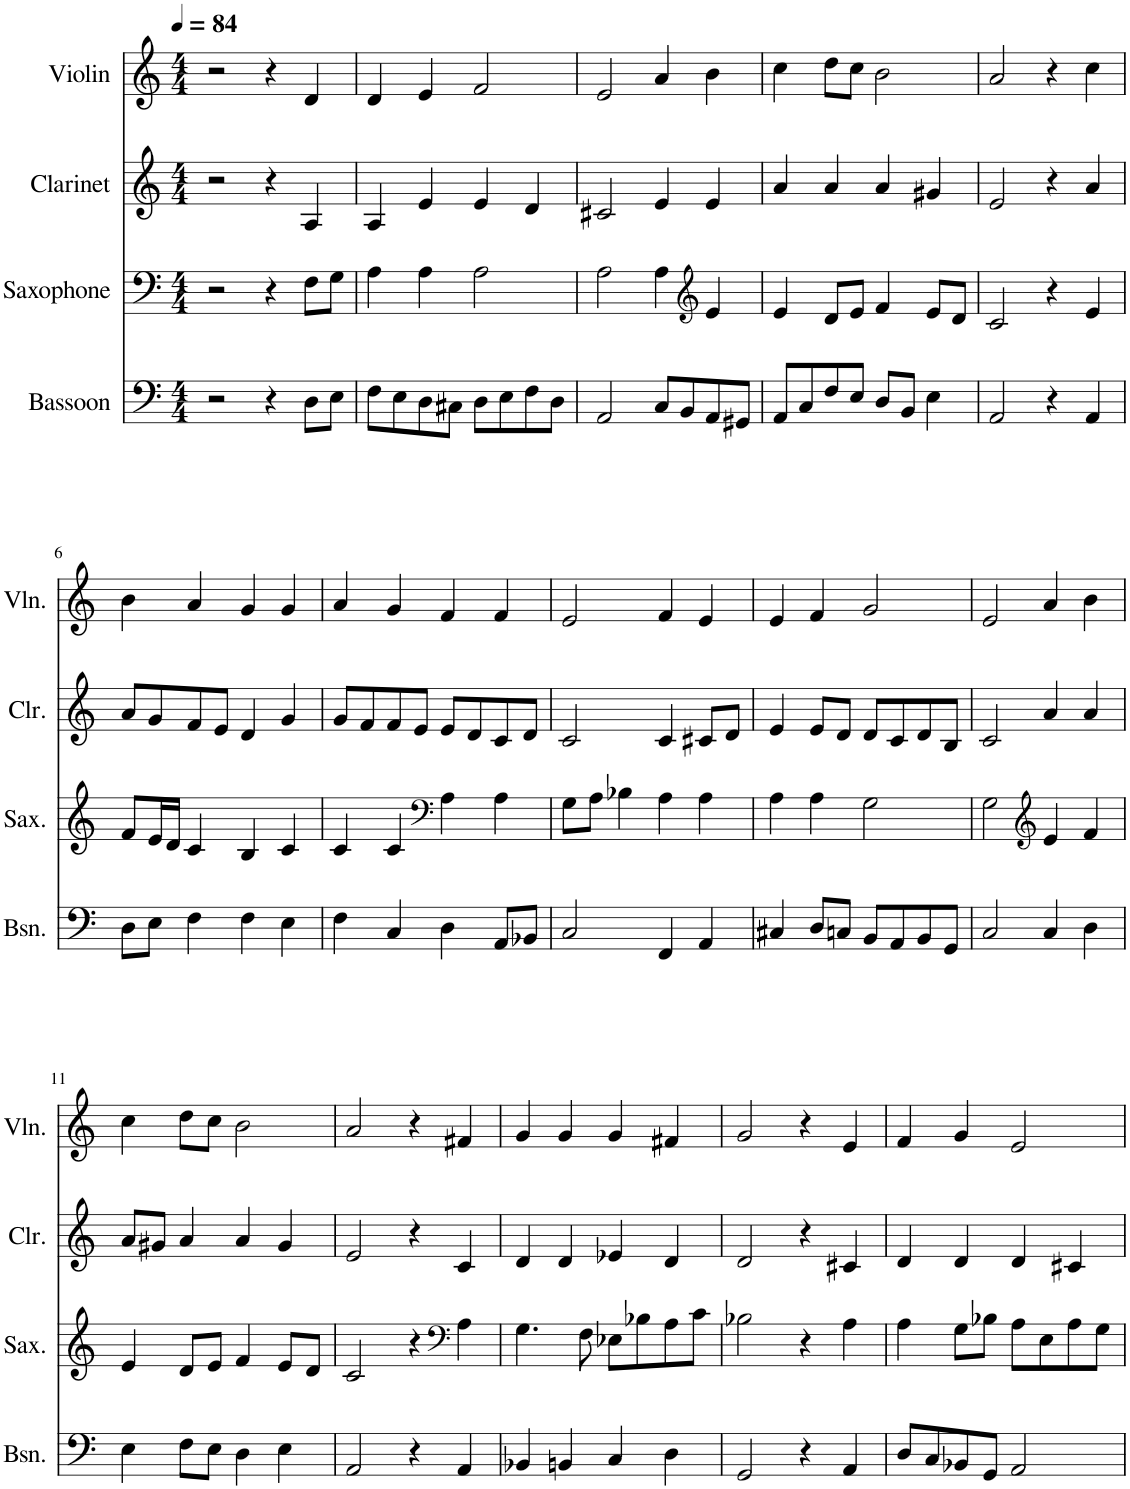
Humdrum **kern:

**kern	**kern	**kern	**kern
*part4	*part3	*part2	*part1
*staff4	*staff3	*staff2	*staff1
*I"Bassoon	*I"Saxophone	*I"Clarinet	*I"Violin
*I'Bsn.	*I'Sax.	*I'Clr.	*I'Vln.
*clefF4	*clefF4	*clefG2	*clefG2
*	*Trd8c14	*Trd1c2	*
*k[]	*k[]	*k[]	*k[]
*M4/4	*M4/4	*M4/4	*M4/4
*MM84	*MM84	*MM84	*MM84
=1	=1	=1	=1
2r	2r	2r	2r
4r	4r	4r	4r
8D\L	8F\L	4A/	4d/
8E\J	8G\J	.	.
=2	=2	=2	=2
8F\L	4A\	4A/	4d/
8E\	.	.	.
8D\	4A\	4e/	4e/
8C#X\J	.	.	.
8D\L	2A\	4e/	2f/
8E\	.	.	.
8F\	.	4d/	.
8D\J	.	.	.
=3	=3	=3	=3
2AA/	2A\	2c#X/	2e/
8C/L	4A\	4e/	4a/
8BB/	.	.	.
*	*clefG2	*	*
8AA/	4e/	4e/	4b\
8GG#X/J	.	.	.
=4	=4	=4	=4
8AA/L	4e/	4a/	4cc\
8C/	.	.	.
8F/	8d/L	4a/	8dd\L
8E/J	8e/J	.	8cc\J
8D/L	4f/	4a/	2b\
8BB/J	.	.	.
4E\	8e/L	4g#X/	.
.	8d/J	.	.
=5	=5	=5	=5
2AA/	2c/	2e/	2a/
4r	4r	4r	4r
4AA/	4e/	4a/	4cc\
!!LO:LB:g=z
=6	=6	=6	=6
8D\L	8f/L	8a/L	4b\
8E\J	16e/L	8g/	.
.	16d/JJ	.	.
4F\	4c/	8f/	4a/
.	.	8e/J	.
4F\	4B/	4d/	4g/
4E\	4c/	4g/	4g/
=7	=7	=7	=7
4F\	4c/	8g/L	4a/
.	.	8f/	.
4C/	4c/	8f/	4g/
.	.	8e/J	.
*	*clefF4	*	*
4D\	4A\	8e/L	4f/
.	.	8d/	.
8AA/L	4A\	8c/	4f/
8BB-X/J	.	8d/J	.
=8	=8	=8	=8
2C/	8G\L	2c/	2e/
.	8A\J	.	.
.	4B-X\	.	.
4FF/	4A\	4c/	4f/
4AA/	4A\	8c#X/L	4e/
.	.	8d/J	.
=9	=9	=9	=9
4C#X/	4A\	4e/	4e/
8D/L	4A\	8e/L	4f/
8Cn/J	.	8d/J	.
8BB/L	2G\	8d/L	2g/
8AA/	.	8c/	.
8BB/	.	8d/	.
8GG/J	.	8B/J	.
=10	=10	=10	=10
2C/	2G\	2c/	2e/
*	*clefG2	*	*
4C/	4e/	4a/	4a/
4D\	4f/	4a/	4b\
!!LO:LB:g=z
=11	=11	=11	=11
4E\	4e/	8a/L	4cc\
.	.	8g#X/J	.
8F\L	8d/L	4a/	8dd\L
8E\J	8e/J	.	8cc\J
4D\	4f/	4a/	2b\
4E\	8e/L	4g#/	.
.	8d/J	.	.
=12	=12	=12	=12
2AA/	2c/	2e/	2a/
4r	4r	4r	4r
*	*clefF4	*	*
4AA/	4A\	4c/	4f#X/
=13	=13	=13	=13
4BB-X/	4.G\	4d/	4g/
4BBn/	.	4d/	4g/
.	8F\	.	.
4C/	8E-X\L	4e-X/	4g/
.	8B-X\	.	.
4D\	8A\	4d/	4f#X/
.	8c\J	.	.
=14	=14	=14	=14
2GG/	2B-X\	2d/	2g/
4r	4r	4r	4r
4AA/	4A\	4c#X/	4e/
=15	=15	=15	=15
8D/L	4A\	4d/	4f/
8C/	.	.	.
8BB-X/	8G\L	4d/	4g/
8GG/J	8B-X\J	.	.
2AA/	8A\L	4d/	2e/
.	8E\	.	.
.	8A\	4c#X/	.
.	8G\J	.	.
=	=	=	=
*-	*-	*-	*-
